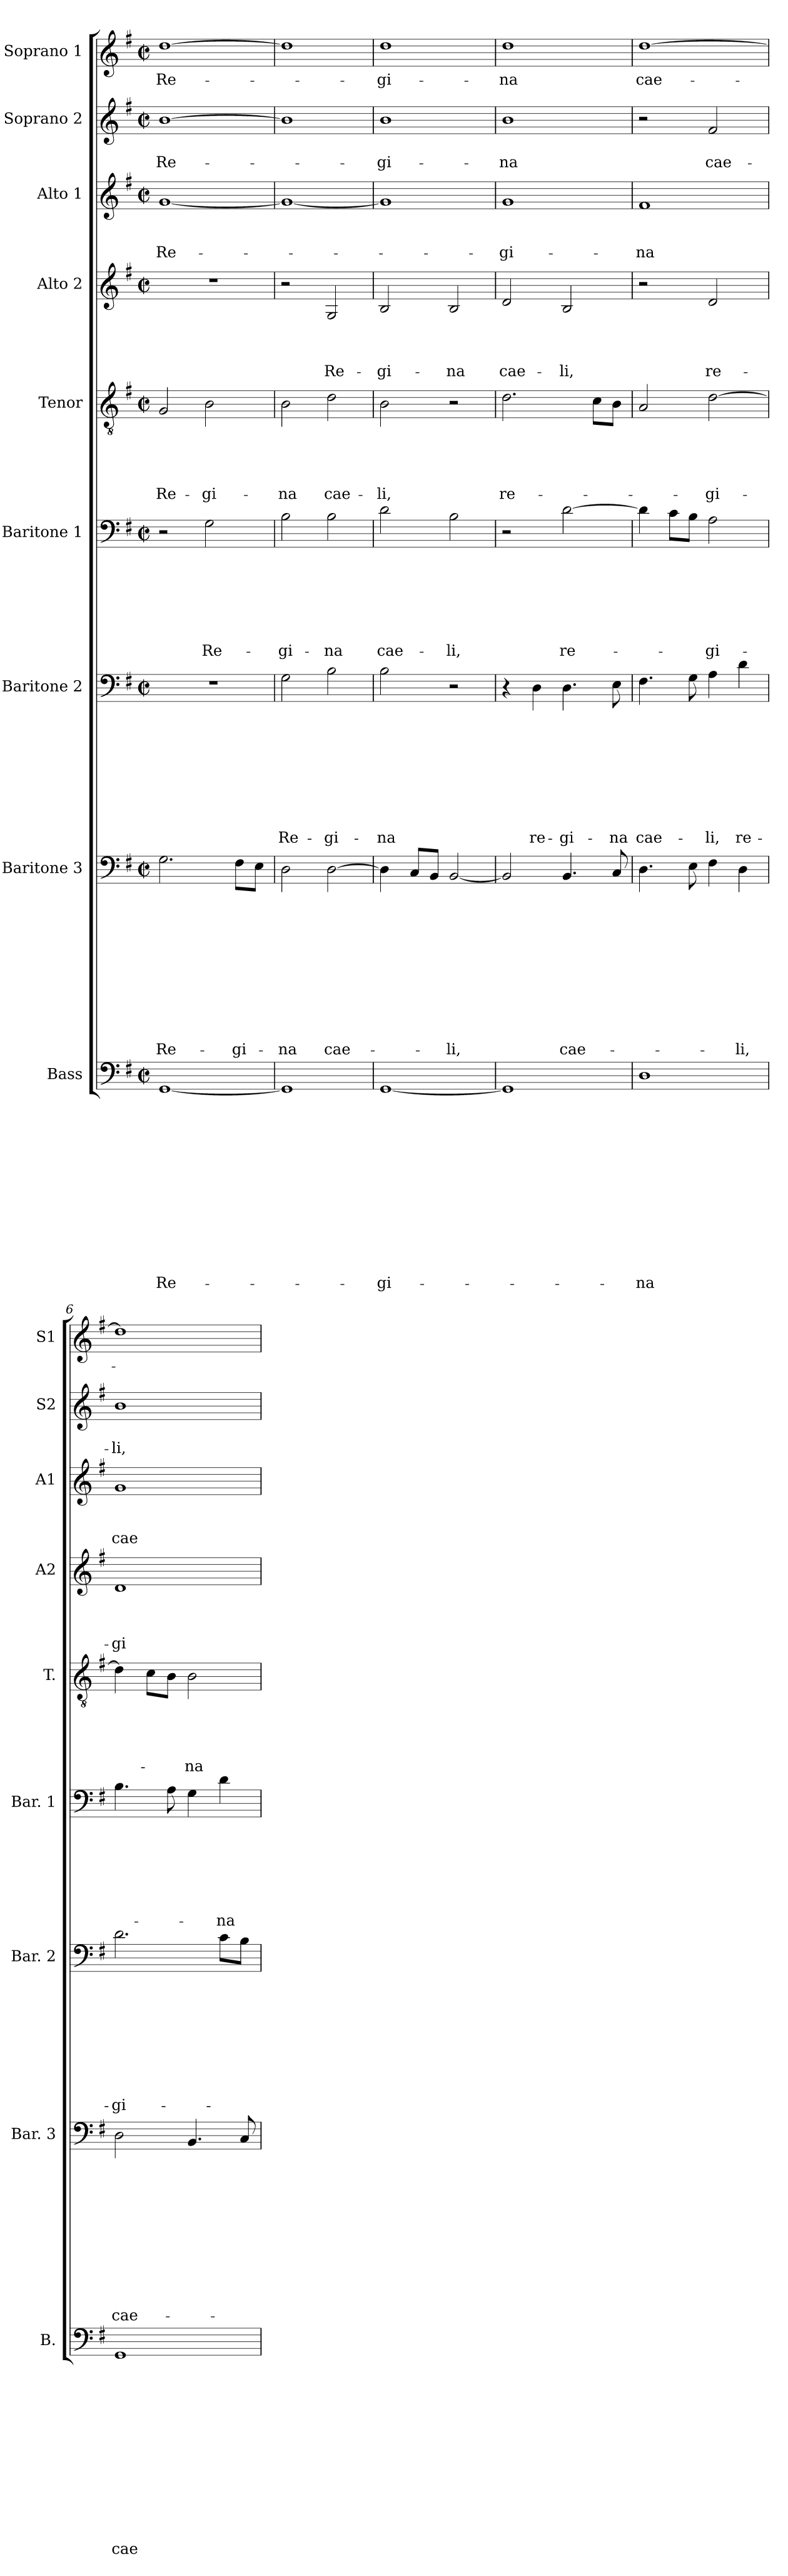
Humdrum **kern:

**kern	**text	**text	**text	**text	**text	**text	**text	**text	**text	**text	**text	**text	**text	**kern	**text	**text	**text	**text	**text	**text	**text	**text	**text	**text	**text	**kern	**text	**text	**text	**text	**text	**text	**text	**text	**text	**kern	**text	**text	**text	**text	**text	**text	**text	**kern	**text	**text	**text	**text	**text	**kern	**text	**text	**text	**text	**kern	**text	**text	**text	**kern	**text	**text	**kern	**text
*part9	*part9	*part9	*part9	*part9	*part9	*part9	*part9	*part9	*part9	*part9	*part9	*part9	*part9	*part8	*part8	*part8	*part8	*part8	*part8	*part8	*part8	*part8	*part8	*part8	*part8	*part7	*part7	*part7	*part7	*part7	*part7	*part7	*part7	*part7	*part7	*part6	*part6	*part6	*part6	*part6	*part6	*part6	*part6	*part5	*part5	*part5	*part5	*part5	*part5	*part4	*part4	*part4	*part4	*part4	*part3	*part3	*part3	*part3	*part2	*part2	*part2	*part1	*part1
*staff9	*staff9	*staff9	*staff9	*staff9	*staff9	*staff9	*staff9	*staff9	*staff9	*staff9	*staff9	*staff9	*staff9	*staff8	*staff8	*staff8	*staff8	*staff8	*staff8	*staff8	*staff8	*staff8	*staff8	*staff8	*staff8	*staff7	*staff7	*staff7	*staff7	*staff7	*staff7	*staff7	*staff7	*staff7	*staff7	*staff6	*staff6	*staff6	*staff6	*staff6	*staff6	*staff6	*staff6	*staff5	*staff5	*staff5	*staff5	*staff5	*staff5	*staff4	*staff4	*staff4	*staff4	*staff4	*staff3	*staff3	*staff3	*staff3	*staff2	*staff2	*staff2	*staff1	*staff1
*I"Bass	*	*	*	*	*	*	*	*	*	*	*	*	*	*I"Baritone 3	*	*	*	*	*	*	*	*	*	*	*	*I"Baritone 2	*	*	*	*	*	*	*	*	*	*I"Baritone 1	*	*	*	*	*	*	*	*I"Tenor	*	*	*	*	*	*I"Alto 2	*	*	*	*	*I"Alto 1	*	*	*	*I"Soprano 2	*	*	*I"Soprano 1	*
*I'B.	*	*	*	*	*	*	*	*	*	*	*	*	*	*I'Bar. 3	*	*	*	*	*	*	*	*	*	*	*	*I'Bar. 2	*	*	*	*	*	*	*	*	*	*I'Bar. 1	*	*	*	*	*	*	*	*I'T.	*	*	*	*	*	*I'A2	*	*	*	*	*I'A1	*	*	*	*I'S2	*	*	*I'S1	*
*clefF4	*	*	*	*	*	*	*	*	*	*	*	*	*	*clefF4	*	*	*	*	*	*	*	*	*	*	*	*clefF4	*	*	*	*	*	*	*	*	*	*clefF4	*	*	*	*	*	*	*	*clefGv2	*	*	*	*	*	*clefG2	*	*	*	*	*clefG2	*	*	*	*clefG2	*	*	*clefG2	*
*k[f#]	*	*	*	*	*	*	*	*	*	*	*	*	*	*k[f#]	*	*	*	*	*	*	*	*	*	*	*	*k[f#]	*	*	*	*	*	*	*	*	*	*k[f#]	*	*	*	*	*	*	*	*k[f#]	*	*	*	*	*	*k[f#]	*	*	*	*	*k[f#]	*	*	*	*k[f#]	*	*	*k[f#]	*
*G:	*	*	*	*	*	*	*	*	*	*	*	*	*	*G:	*	*	*	*	*	*	*	*	*	*	*	*G:	*	*	*	*	*	*	*	*	*	*G:	*	*	*	*	*	*	*	*G:	*	*	*	*	*	*G:	*	*	*	*	*G:	*	*	*	*G:	*	*	*G:	*
*M2/2	*	*	*	*	*	*	*	*	*	*	*	*	*	*M2/2	*	*	*	*	*	*	*	*	*	*	*	*M2/2	*	*	*	*	*	*	*	*	*	*M2/2	*	*	*	*	*	*	*	*M2/2	*	*	*	*	*	*M2/2	*	*	*	*	*M2/2	*	*	*	*M2/2	*	*	*M2/2	*
*met(c|)	*	*	*	*	*	*	*	*	*	*	*	*	*	*met(c|)	*	*	*	*	*	*	*	*	*	*	*	*met(c|)	*	*	*	*	*	*	*	*	*	*met(c|)	*	*	*	*	*	*	*	*met(c|)	*	*	*	*	*	*met(c|)	*	*	*	*	*met(c|)	*	*	*	*met(c|)	*	*	*met(c|)	*
=1	=1	=1	=1	=1	=1	=1	=1	=1	=1	=1	=1	=1	=1	=1	=1	=1	=1	=1	=1	=1	=1	=1	=1	=1	=1	=1	=1	=1	=1	=1	=1	=1	=1	=1	=1	=1	=1	=1	=1	=1	=1	=1	=1	=1	=1	=1	=1	=1	=1	=1	=1	=1	=1	=1	=1	=1	=1	=1	=1	=1	=1	=1	=1
!	!	!	!	!	!	!	!	!	!	!	!	!	!LO:LY:b	!	!	!	!	!	!	!	!	!	!	!	!LO:LY:b	!	!	!	!	!	!	!	!	!	!	!	!	!	!	!	!	!	!	!	!	!	!	!	!LO:LY:b	!	!	!	!	!	!	!	!	!LO:LY:b	!	!	!LO:LY:b	!	!LO:LY:b
[<1GG	.	.	.	.	.	.	.	.	.	.	.	.	Re-	2.G\	.	.	.	.	.	.	.	.	.	.	Re-	1r	.	.	.	.	.	.	.	.	.	2r	.	.	.	.	.	.	.	2G/	.	.	.	.	Re-	1r	.	.	.	.	[<1g	.	.	Re-	[>1b	.	Re-	[>1dd	Re-
!	!	!	!	!	!	!	!	!	!	!	!	!	!	!	!	!	!	!	!	!	!	!	!	!	!	!	!	!	!	!	!	!	!	!	!	!	!	!	!	!	!	!	!LO:LY:b	!	!	!	!	!	!LO:LY:b	!	!	!	!	!	!	!	!	!	!	!	!	!	!
.	.	.	.	.	.	.	.	.	.	.	.	.	.	.	.	.	.	.	.	.	.	.	.	.	.	.	.	.	.	.	.	.	.	.	.	2G\	.	.	.	.	.	.	Re-	2B\	.	.	.	.	-gi-	.	.	.	.	.	.	.	.	.	.	.	.	.	.
!	!	!	!	!	!	!	!	!	!	!	!	!	!	!	!	!	!	!	!	!	!	!	!	!	!LO:LY:b	!	!	!	!	!	!	!	!	!	!	!	!	!	!	!	!	!	!	!	!	!	!	!	!	!	!	!	!	!	!	!	!	!	!	!	!	!	!
.	.	.	.	.	.	.	.	.	.	.	.	.	.	8F#\L	.	.	.	.	.	.	.	.	.	.	-gi-	.	.	.	.	.	.	.	.	.	.	.	.	.	.	.	.	.	.	.	.	.	.	.	.	.	.	.	.	.	.	.	.	.	.	.	.	.	.
.	.	.	.	.	.	.	.	.	.	.	.	.	.	8E\J	.	.	.	.	.	.	.	.	.	.	.	.	.	.	.	.	.	.	.	.	.	.	.	.	.	.	.	.	.	.	.	.	.	.	.	.	.	.	.	.	.	.	.	.	.	.	.	.	.
=2	=2	=2	=2	=2	=2	=2	=2	=2	=2	=2	=2	=2	=2	=2	=2	=2	=2	=2	=2	=2	=2	=2	=2	=2	=2	=2	=2	=2	=2	=2	=2	=2	=2	=2	=2	=2	=2	=2	=2	=2	=2	=2	=2	=2	=2	=2	=2	=2	=2	=2	=2	=2	=2	=2	=2	=2	=2	=2	=2	=2	=2	=2	=2
!	!	!	!	!	!	!	!	!	!	!	!	!	!	!	!	!	!	!	!	!	!	!	!	!	!LO:LY:b	!	!	!	!	!	!	!	!	!	!LO:LY:b	!	!	!	!	!	!	!	!LO:LY:b	!	!	!	!	!	!LO:LY:b	!	!	!	!	!	!	!	!	!	!	!	!	!	!
1GG]	.	.	.	.	.	.	.	.	.	.	.	.	.	2D\	.	.	.	.	.	.	.	.	.	.	-na	2G\	.	.	.	.	.	.	.	.	Re-	2B\	.	.	.	.	.	.	-gi-	2B\	.	.	.	.	-na	2r	.	.	.	.	1g_	.	.	.	1b]	.	.	1dd]	.
!	!	!	!	!	!	!	!	!	!	!	!	!	!	!	!	!	!	!	!	!	!	!	!	!	!LO:LY:b	!	!	!	!	!	!	!	!	!	!LO:LY:b	!	!	!	!	!	!	!	!LO:LY:b	!	!	!	!	!	!LO:LY:b	!	!	!	!	!LO:LY:b	!	!	!	!	!	!	!	!	!
.	.	.	.	.	.	.	.	.	.	.	.	.	.	[>2D\	.	.	.	.	.	.	.	.	.	.	cae-	2B\	.	.	.	.	.	.	.	.	-gi-	2B\	.	.	.	.	.	.	-na	2d\	.	.	.	.	cae-	2G/	.	.	.	Re-	.	.	.	.	.	.	.	.	.
=3	=3	=3	=3	=3	=3	=3	=3	=3	=3	=3	=3	=3	=3	=3	=3	=3	=3	=3	=3	=3	=3	=3	=3	=3	=3	=3	=3	=3	=3	=3	=3	=3	=3	=3	=3	=3	=3	=3	=3	=3	=3	=3	=3	=3	=3	=3	=3	=3	=3	=3	=3	=3	=3	=3	=3	=3	=3	=3	=3	=3	=3	=3	=3
!	!	!	!	!	!	!	!	!	!	!	!	!	!LO:LY:b	!	!	!	!	!	!	!	!	!	!	!	!	!	!	!	!	!	!	!	!	!	!LO:LY:b	!	!	!	!	!	!	!	!LO:LY:b	!	!	!	!	!	!LO:LY:b	!	!	!	!	!LO:LY:b	!	!	!	!	!	!	!LO:LY:b	!	!LO:LY:b
[<1GG	.	.	.	.	.	.	.	.	.	.	.	.	-gi-	4D\]	.	.	.	.	.	.	.	.	.	.	.	2B\	.	.	.	.	.	.	.	.	-na	2d\	.	.	.	.	.	.	cae-	2B\	.	.	.	.	-li,	2B/	.	.	.	-gi-	1g]	.	.	.	1b	.	-gi-	1dd	-gi-
.	.	.	.	.	.	.	.	.	.	.	.	.	.	8C/L	.	.	.	.	.	.	.	.	.	.	.	.	.	.	.	.	.	.	.	.	.	.	.	.	.	.	.	.	.	.	.	.	.	.	.	.	.	.	.	.	.	.	.	.	.	.	.	.	.
.	.	.	.	.	.	.	.	.	.	.	.	.	.	8BB/J	.	.	.	.	.	.	.	.	.	.	.	.	.	.	.	.	.	.	.	.	.	.	.	.	.	.	.	.	.	.	.	.	.	.	.	.	.	.	.	.	.	.	.	.	.	.	.	.	.
!	!	!	!	!	!	!	!	!	!	!	!	!	!	!	!	!	!	!	!	!	!	!	!	!	!LO:LY:b	!	!	!	!	!	!	!	!	!	!	!	!	!	!	!	!	!	!LO:LY:b	!	!	!	!	!	!	!	!	!	!	!LO:LY:b	!	!	!	!	!	!	!	!	!
.	.	.	.	.	.	.	.	.	.	.	.	.	.	[<2BB/	.	.	.	.	.	.	.	.	.	.	-li,	2r	.	.	.	.	.	.	.	.	.	2B\	.	.	.	.	.	.	-li,	2r	.	.	.	.	.	2B/	.	.	.	-na	.	.	.	.	.	.	.	.	.
=4	=4	=4	=4	=4	=4	=4	=4	=4	=4	=4	=4	=4	=4	=4	=4	=4	=4	=4	=4	=4	=4	=4	=4	=4	=4	=4	=4	=4	=4	=4	=4	=4	=4	=4	=4	=4	=4	=4	=4	=4	=4	=4	=4	=4	=4	=4	=4	=4	=4	=4	=4	=4	=4	=4	=4	=4	=4	=4	=4	=4	=4	=4	=4
!	!	!	!	!	!	!	!	!	!	!	!	!	!	!	!	!	!	!	!	!	!	!	!	!	!	!	!	!	!	!	!	!	!	!	!	!	!	!	!	!	!	!	!	!	!	!	!	!	!LO:LY:b	!	!	!	!	!LO:LY:b	!	!	!	!LO:LY:b	!	!	!LO:LY:b	!	!LO:LY:b
1GG]	.	.	.	.	.	.	.	.	.	.	.	.	.	2BB/]	.	.	.	.	.	.	.	.	.	.	.	4r	.	.	.	.	.	.	.	.	.	2r	.	.	.	.	.	.	.	2.d\	.	.	.	.	re-	2d/	.	.	.	cae-	1g	.	.	-gi-	1b	.	-na	1dd	-na
!	!	!	!	!	!	!	!	!	!	!	!	!	!	!	!	!	!	!	!	!	!	!	!	!	!	!	!	!	!	!	!	!	!	!	!LO:LY:b	!	!	!	!	!	!	!	!	!	!	!	!	!	!	!	!	!	!	!	!	!	!	!	!	!	!	!	!
.	.	.	.	.	.	.	.	.	.	.	.	.	.	.	.	.	.	.	.	.	.	.	.	.	.	4D\	.	.	.	.	.	.	.	.	re-	.	.	.	.	.	.	.	.	.	.	.	.	.	.	.	.	.	.	.	.	.	.	.	.	.	.	.	.
!	!	!	!	!	!	!	!	!	!	!	!	!	!	!	!	!	!	!	!	!	!	!	!	!	!LO:LY:b	!	!	!	!	!	!	!	!	!	!LO:LY:b	!	!	!	!	!	!	!	!LO:LY:b	!	!	!	!	!	!	!	!	!	!	!LO:LY:b	!	!	!	!	!	!	!	!	!
.	.	.	.	.	.	.	.	.	.	.	.	.	.	4.BB/	.	.	.	.	.	.	.	.	.	.	cae-	4.D\	.	.	.	.	.	.	.	.	-gi-	[>2d\	.	.	.	.	.	.	re-	.	.	.	.	.	.	2B/	.	.	.	-li,	.	.	.	.	.	.	.	.	.
.	.	.	.	.	.	.	.	.	.	.	.	.	.	.	.	.	.	.	.	.	.	.	.	.	.	.	.	.	.	.	.	.	.	.	.	.	.	.	.	.	.	.	.	8c\L	.	.	.	.	.	.	.	.	.	.	.	.	.	.	.	.	.	.	.
!	!	!	!	!	!	!	!	!	!	!	!	!	!	!	!	!	!	!	!	!	!	!	!	!	!	!	!	!	!	!	!	!	!	!	!LO:LY:b	!	!	!	!	!	!	!	!	!	!	!	!	!	!	!	!	!	!	!	!	!	!	!	!	!	!	!	!
.	.	.	.	.	.	.	.	.	.	.	.	.	.	8C/	.	.	.	.	.	.	.	.	.	.	.	8E\	.	.	.	.	.	.	.	.	-na	.	.	.	.	.	.	.	.	8B\J	.	.	.	.	.	.	.	.	.	.	.	.	.	.	.	.	.	.	.
=5	=5	=5	=5	=5	=5	=5	=5	=5	=5	=5	=5	=5	=5	=5	=5	=5	=5	=5	=5	=5	=5	=5	=5	=5	=5	=5	=5	=5	=5	=5	=5	=5	=5	=5	=5	=5	=5	=5	=5	=5	=5	=5	=5	=5	=5	=5	=5	=5	=5	=5	=5	=5	=5	=5	=5	=5	=5	=5	=5	=5	=5	=5	=5
!	!	!	!	!	!	!	!	!	!	!	!	!	!LO:LY:b	!	!	!	!	!	!	!	!	!	!	!	!	!	!	!	!	!	!	!	!	!	!LO:LY:b	!	!	!	!	!	!	!	!	!	!	!	!	!	!	!	!	!	!	!	!	!	!	!LO:LY:b	!	!	!	!	!LO:LY:b
1D	.	.	.	.	.	.	.	.	.	.	.	.	-na	4.D\	.	.	.	.	.	.	.	.	.	.	.	4.F#\	.	.	.	.	.	.	.	.	cae-	4d\]	.	.	.	.	.	.	.	2A/	.	.	.	.	.	2r	.	.	.	.	1f#	.	.	-na	2r	.	.	[>1dd	cae-
.	.	.	.	.	.	.	.	.	.	.	.	.	.	.	.	.	.	.	.	.	.	.	.	.	.	.	.	.	.	.	.	.	.	.	.	8c\L	.	.	.	.	.	.	.	.	.	.	.	.	.	.	.	.	.	.	.	.	.	.	.	.	.	.	.
.	.	.	.	.	.	.	.	.	.	.	.	.	.	8E\	.	.	.	.	.	.	.	.	.	.	.	8G\	.	.	.	.	.	.	.	.	.	8B\J	.	.	.	.	.	.	.	.	.	.	.	.	.	.	.	.	.	.	.	.	.	.	.	.	.	.	.
!	!	!	!	!	!	!	!	!	!	!	!	!	!	!	!	!	!	!	!	!	!	!	!	!	!	!	!	!	!	!	!	!	!	!	!LO:LY:b	!	!	!	!	!	!	!	!LO:LY:b	!	!	!	!	!	!LO:LY:b	!	!	!	!	!LO:LY:b	!	!	!	!	!	!	!LO:LY:b	!	!
.	.	.	.	.	.	.	.	.	.	.	.	.	.	4F#\	.	.	.	.	.	.	.	.	.	.	.	4A\	.	.	.	.	.	.	.	.	-li,	2A\	.	.	.	.	.	.	-gi-	[>2d\	.	.	.	.	-gi-	2d/	.	.	.	re-	.	.	.	.	2f#/	.	cae-	.	.
!	!	!	!	!	!	!	!	!	!	!	!	!	!	!	!	!	!	!	!	!	!	!	!	!	!LO:LY:b	!	!	!	!	!	!	!	!	!	!LO:LY:b	!	!	!	!	!	!	!	!	!	!	!	!	!	!	!	!	!	!	!	!	!	!	!	!	!	!	!	!
.	.	.	.	.	.	.	.	.	.	.	.	.	.	4D\	.	.	.	.	.	.	.	.	.	.	-li,	4d\	.	.	.	.	.	.	.	.	re-	.	.	.	.	.	.	.	.	.	.	.	.	.	.	.	.	.	.	.	.	.	.	.	.	.	.	.	.
=6	=6	=6	=6	=6	=6	=6	=6	=6	=6	=6	=6	=6	=6	=6	=6	=6	=6	=6	=6	=6	=6	=6	=6	=6	=6	=6	=6	=6	=6	=6	=6	=6	=6	=6	=6	=6	=6	=6	=6	=6	=6	=6	=6	=6	=6	=6	=6	=6	=6	=6	=6	=6	=6	=6	=6	=6	=6	=6	=6	=6	=6	=6	=6
!	!	!	!	!	!	!	!	!	!	!	!	!	!LO:LY:b	!	!	!	!	!	!	!	!	!	!	!	!LO:LY:b	!	!	!	!	!	!	!	!	!	!LO:LY:b	!	!	!	!	!	!	!	!	!	!	!	!	!	!	!	!	!	!	!LO:LY:b	!	!	!	!LO:LY:b	!	!	!LO:LY:b	!	!
1GG	.	.	.	.	.	.	.	.	.	.	.	.	cae-	2D\	.	.	.	.	.	.	.	.	.	.	cae-	2.d\	.	.	.	.	.	.	.	.	-gi-	4.B\	.	.	.	.	.	.	.	4d\]	.	.	.	.	.	1d	.	.	.	-gi-	1g	.	.	cae-	1b	.	-li,	1dd]	.
.	.	.	.	.	.	.	.	.	.	.	.	.	.	.	.	.	.	.	.	.	.	.	.	.	.	.	.	.	.	.	.	.	.	.	.	.	.	.	.	.	.	.	.	8c\L	.	.	.	.	.	.	.	.	.	.	.	.	.	.	.	.	.	.	.
.	.	.	.	.	.	.	.	.	.	.	.	.	.	.	.	.	.	.	.	.	.	.	.	.	.	.	.	.	.	.	.	.	.	.	.	8A\	.	.	.	.	.	.	.	8B\J	.	.	.	.	.	.	.	.	.	.	.	.	.	.	.	.	.	.	.
!	!	!	!	!	!	!	!	!	!	!	!	!	!	!	!	!	!	!	!	!	!	!	!	!	!	!	!	!	!	!	!	!	!	!	!	!	!	!	!	!	!	!	!	!	!	!	!	!	!LO:LY:b	!	!	!	!	!	!	!	!	!	!	!	!	!	!
.	.	.	.	.	.	.	.	.	.	.	.	.	.	4.BB/	.	.	.	.	.	.	.	.	.	.	.	.	.	.	.	.	.	.	.	.	.	4G\	.	.	.	.	.	.	.	2B\	.	.	.	.	-na	.	.	.	.	.	.	.	.	.	.	.	.	.	.
!	!	!	!	!	!	!	!	!	!	!	!	!	!	!	!	!	!	!	!	!	!	!	!	!	!	!	!	!	!	!	!	!	!	!	!	!	!	!	!	!	!	!	!LO:LY:b	!	!	!	!	!	!	!	!	!	!	!	!	!	!	!	!	!	!	!	!
.	.	.	.	.	.	.	.	.	.	.	.	.	.	.	.	.	.	.	.	.	.	.	.	.	.	8c\L	.	.	.	.	.	.	.	.	.	4d\	.	.	.	.	.	.	-na	.	.	.	.	.	.	.	.	.	.	.	.	.	.	.	.	.	.	.	.
.	.	.	.	.	.	.	.	.	.	.	.	.	.	8C/	.	.	.	.	.	.	.	.	.	.	.	8B\J	.	.	.	.	.	.	.	.	.	.	.	.	.	.	.	.	.	.	.	.	.	.	.	.	.	.	.	.	.	.	.	.	.	.	.	.	.
=	=	=	=	=	=	=	=	=	=	=	=	=	=	=	=	=	=	=	=	=	=	=	=	=	=	=	=	=	=	=	=	=	=	=	=	=	=	=	=	=	=	=	=	=	=	=	=	=	=	=	=	=	=	=	=	=	=	=	=	=	=	=	=
*-	*-	*-	*-	*-	*-	*-	*-	*-	*-	*-	*-	*-	*-	*-	*-	*-	*-	*-	*-	*-	*-	*-	*-	*-	*-	*-	*-	*-	*-	*-	*-	*-	*-	*-	*-	*-	*-	*-	*-	*-	*-	*-	*-	*-	*-	*-	*-	*-	*-	*-	*-	*-	*-	*-	*-	*-	*-	*-	*-	*-	*-	*-	*-
